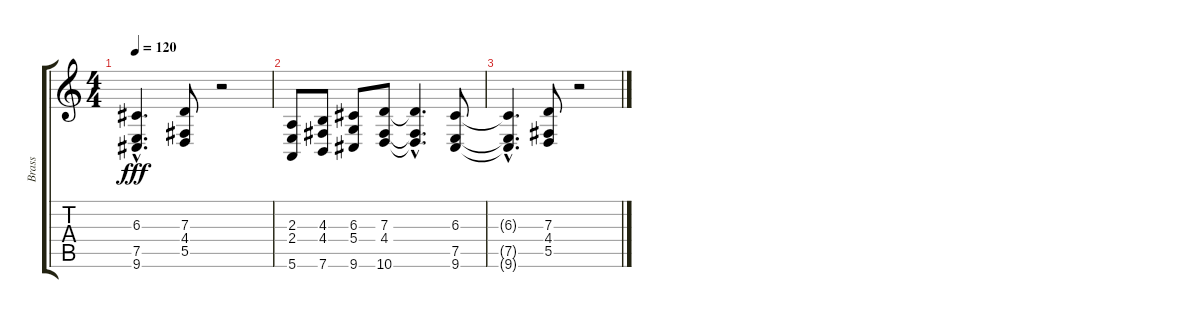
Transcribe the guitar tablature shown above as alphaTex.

\track ("Brass" "Brass") {instrument baritonesax}
\staff {score tabs}
\tuning (E4 B3 G3 D3 A2 E2) {hide}
\ts (4 4)
\tempo 120
\clef g2
\ks c
(6.3{hac t} 7.5{hac t} 9.6{hac t}).4{d dy fff} (7.3 4.4 5.5).8 r.2 |
(2.3 2.4 5.6).8 (4.3 4.4 7.6).8 (6.3 5.4 9.6).8 (7.3 4.4 10.6).8 (7.3{hac t} 4.4{hac t} 10.6{hac t}).4{d} (6.3 7.5 9.6).8 |
(6.3{hac t} 7.5{hac t} 9.6{hac t}).4{d} (7.3 4.4 5.5).8 r.2
